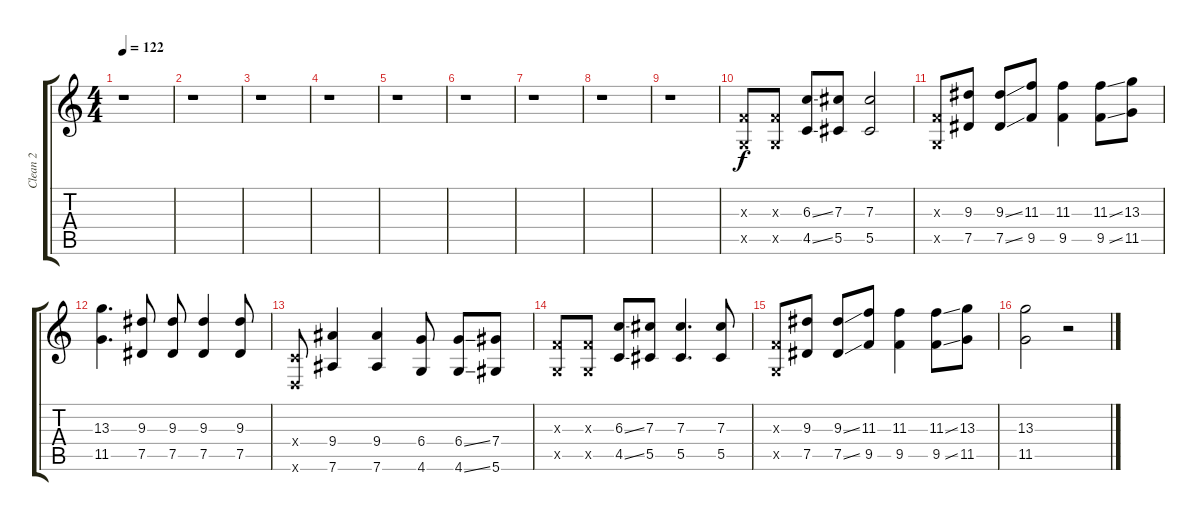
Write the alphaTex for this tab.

\track ("Clean 2" "Clean 2") {instrument acousticguitarsteel}
\staff {score tabs}
\tuning (Eb4 Bb3 Gb3 Db3 Ab2 Eb2) {hide}
\ts (4 4)
\tempo 122
\clef g2
\ks c
r.1{dy f} |
r.1 |
r.1 |
r.1 |
r.1 |
r.1 |
r.1 |
r.1 |
r.1 |
(-1.3{x} -1.5{x}).8 (-1.3{x} -1.5{x}).8 (6.3{ss} 4.5{ss}).8 (7.3 5.5).8 (7.3 5.5).2 |
(-1.3{x} -1.5{x}).8 (9.3 7.5).8 (9.3{ss} 7.5{ss}).8 (11.3 9.5).8 (11.3 9.5).4 (11.3{ss} 9.5{ss}).8 (13.3 11.5).8 |
(13.3 11.5).4{d} (9.3 7.5).8 (9.3 7.5).8 (9.3 7.5).4 (9.3 7.5).8 |
(-1.4{x} -1.6{x}).8 (9.4 7.6).4 (9.4 7.6).4 (6.4 4.6).8 (6.4{ss} 4.6{ss}).8 (7.4 5.6).8 |
(-1.3{x} -1.5{x}).8 (-1.3{x} -1.5{x}).8 (6.3{ss} 4.5{ss}).8 (7.3 5.5).8 (7.3 5.5).4{d} (7.3 5.5).8 |
(-1.3{x} -1.5{x}).8 (9.3 7.5).8 (9.3{ss} 7.5{ss}).8 (11.3 9.5).8 (11.3 9.5).4 (11.3{ss} 9.5{ss}).8 (13.3 11.5).8 |
(13.3 11.5).2 r.2
